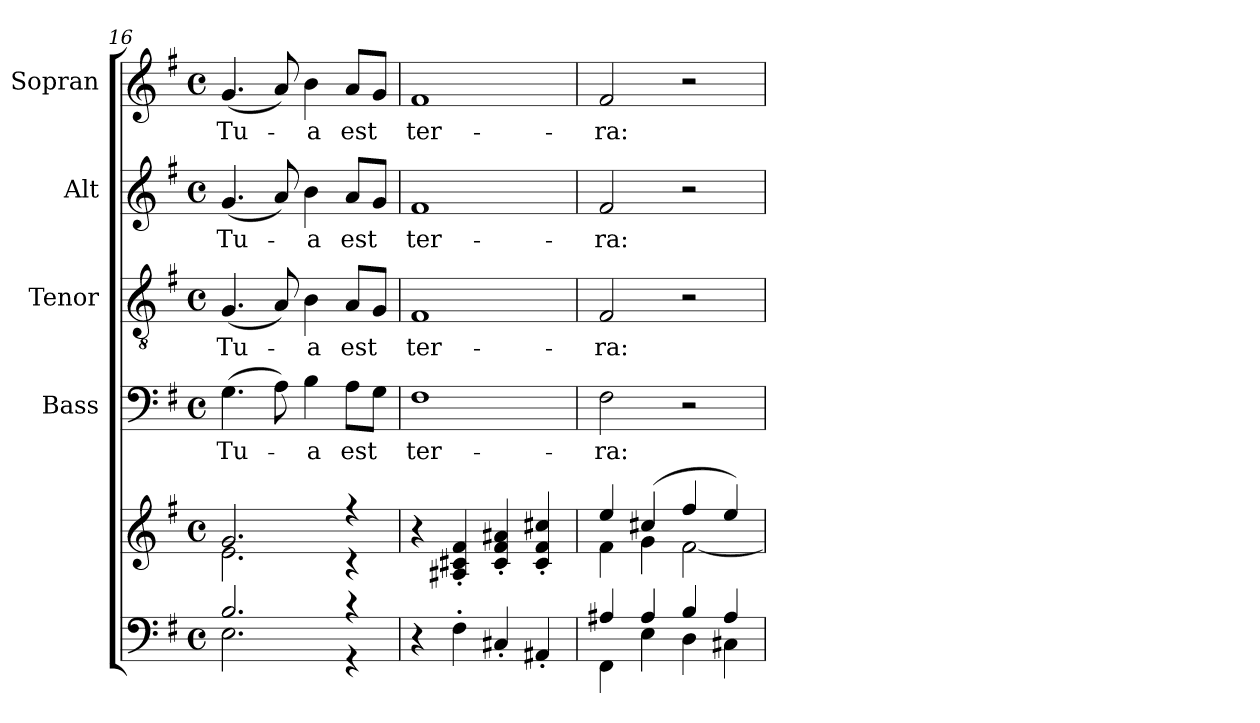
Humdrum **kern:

**kern	**kern	**kern	**text	**kern	**text	**kern	**text	**kern	**text
*part5	*part5	*part4	*part4	*part3	*part3	*part2	*part2	*part1	*part1
*staff6	*staff5	*staff4	*staff4	*staff3	*staff3	*staff2	*staff2	*staff1	*staff1
*	*	*I"Bass	*	*I"Tenor	*	*I"Alt	*	*I"Sopran	*
*	*	*I'B.	*	*I'T.	*	*I'A.	*	*I'S.	*
*clefF4	*clefG2	*clefF4	*	*clefGv2	*	*clefG2	*	*clefG2	*
*k[f#]	*k[f#]	*k[f#]	*	*k[f#]	*	*k[f#]	*	*k[f#]	*
*G:	*G:	*G:	*	*G:	*	*G:	*	*G:	*
*M4/4	*M4/4	*M4/4	*	*M4/4	*	*M4/4	*	*M4/4	*
*met(c)	*met(c)	*met(c)	*	*met(c)	*	*met(c)	*	*met(c)	*
=16	=16	=16	=16	=16	=16	=16	=16	=16	=16
*^	*^	*	*	*	*	*	*	*	*
!	!	!	!	!	!LO:LY:b	!	!LO:LY:b	!	!LO:LY:b	!	!LO:LY:b
2.B/	2.E\	2.g/	2.e\	(>4.G\	Tu-	(<4.G/	Tu-	(<4.g/	Tu-	(<4.g/	Tu-
.	.	.	.	8A\)	.	8A/)	.	8a/)	.	8a/)	.
!	!	!	!	!	!LO:LY:b	!	!LO:LY:b	!	!LO:LY:b	!	!LO:LY:b
.	.	.	.	4B\	-a	4B\	-a	4b\	-a	4b\	-a
!	!	!	!	!	!LO:LY:b	!	!LO:LY:b	!	!LO:LY:b	!	!LO:LY:b
4r	4r	4r	4r	8A\L	est	8A/L	est	8a/L	est	8a/L	est
.	.	.	.	8G\J	.	8G/J	.	8g/J	.	8g/J	.
*v	*v	*	*	*	*	*	*	*	*	*	*
*	*v	*v	*	*	*	*	*	*	*	*
=17	=17	=17	=17	=17	=17	=17	=17	=17	=17
!	!	!	!LO:LY:b	!	!LO:LY:b	!	!LO:LY:b	!	!LO:LY:b
4r	4r	1F#	ter-	1F#	ter-	1f#	ter-	1f#	ter-
4F#'>\	4A#X/'< 4c#X/'< 4f#/'<	.	.	.	.	.	.	.	.
4C#X'</	4c#/'< 4f#/'< 4a#X/'<	.	.	.	.	.	.	.	.
4AA#X'</	4c#/'< 4f#/'< 4cc#X/'<	.	.	.	.	.	.	.	.
=18	=18	=18	=18	=18	=18	=18	=18	=18	=18
*^	*^	*	*	*	*	*	*	*	*
!	!	!	!	!	!LO:LY:b	!	!LO:LY:b	!	!LO:LY:b	!	!LO:LY:b
4A#X/	4FF#\	4ee/	4f#\	2F#\	-ra:	2F#/	-ra:	2f#/	-ra:	2f#/	-ra:
4A#/	4E\	(>4cc#X/	4g\	.	.	.	.	.	.	.	.
4B/	4D\	4ff#/	[<2f#\	2r	.	2r	.	2r	.	2r	.
4A#/	4C#X\	4ee/)	.	.	.	.	.	.	.	.	.
*v	*v	*	*	*	*	*	*	*	*	*	*
*	*v	*v	*	*	*	*	*	*	*	*
=	=	=	=	=	=	=	=	=	=
*-	*-	*-	*-	*-	*-	*-	*-	*-	*-
